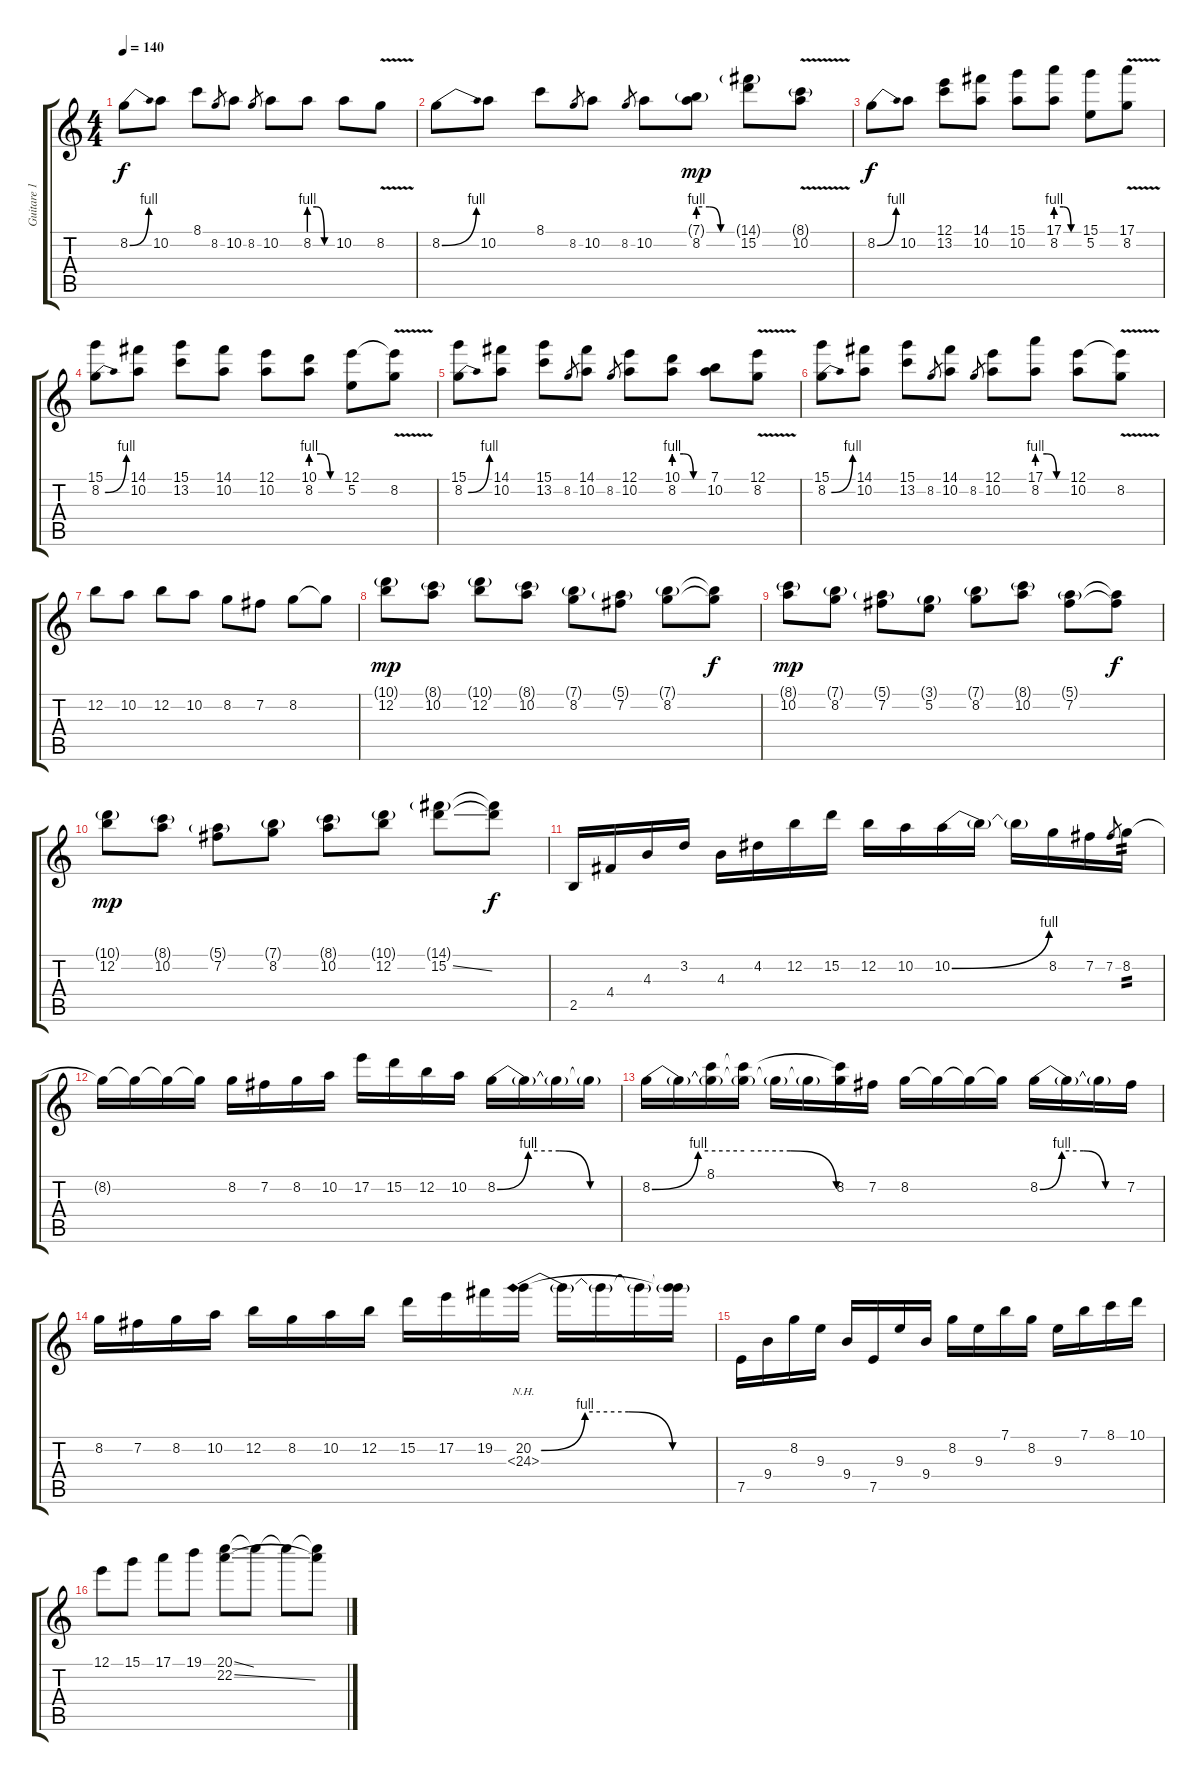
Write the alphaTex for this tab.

\track ("Guitare 1" "Guitare 1") {instrument distortionguitar}
\staff {score tabs}
\tuning (E4 B3 G3 D3 A2 E2) {hide}
\ts (4 4)
\tempo 140
\clef g2
\ks c
8.2{be (bend 0 0 60 4)}.8{dy f} 10.2.8 8.1.8 8.2.8{gr} 10.2.8 8.2.8{gr} 10.2.8 8.2{be (custom 0 4 20 4 40 0 60 0)}.8 10.2.8 8.2{v}.8 |
8.2{be (bend 0 0 60 4)}.8 10.2.8 8.1.8 8.2.8{gr} 10.2.8 8.2.8{gr} 10.2.8 (7.1{g} 8.2{be (custom 0 4 20 4 40 0 60 0)}).8{dy mp} (14.1{g} 15.2).8 (8.1{g} 10.2{v}).8 |
8.2{be (bend 0 0 60 4)}.8{dy f} 10.2.8 (12.1 13.2).8 (14.1 10.2).8 (15.1 10.2).8 (17.1 8.2{be (custom 0 4 20 4 40 0 60 0)}).8 (15.1 5.2).8 (17.1 8.2{v}).8 |
(15.1 8.2{be (bend 0 0 60 4)}).8 (14.1 10.2).8 (15.1 13.2).8 (14.1 10.2).8 (12.1 10.2).8 (10.1 8.2{be (custom 0 4 20 4 40 0 60 0)}).8 (12.1 5.2).8 (12.1{t} 8.2{v}).8 |
(15.1 8.2{be (bend 0 0 60 4)}).8 (14.1 10.2).8 (15.1 13.2).8 8.2.8{gr} (14.1 10.2).8 8.2.8{gr} (12.1 10.2).8 (10.1 8.2{be (custom 0 4 20 4 40 0 60 0)}).8 (7.1 10.2).8 (12.1 8.2{v}).8 |
(15.1 8.2{be (bend 0 0 60 4)}).8 (14.1 10.2).8 (15.1 13.2).8 8.2.8{gr} (14.1 10.2).8 8.2.8{gr} (12.1 10.2).8 (17.1 8.2{be (custom 0 4 20 4 40 0 60 0)}).8 (12.1 10.2).8 (12.1{t} 8.2{v}).8 |
12.2.8 10.2.8 12.2.8 10.2.8 8.2.8 7.2.8 8.2.8 8.2{t}.8 |
(10.1{g} 12.2).8{dy mp} (8.1{g} 10.2).8 (10.1{g} 12.2).8 (8.1{g} 10.2).8 (7.1{g} 8.2).8 (5.1{g} 7.2).8 (7.1{g} 8.2).8 (7.1{t} 8.2{t}).8{dy f} |
(8.1{g} 10.2).8{dy mp} (7.1{g} 8.2).8 (5.1{g} 7.2).8 (3.1{g} 5.2).8 (7.1{g} 8.2).8 (8.1{g} 10.2).8 (5.1{g} 7.2).8 (5.1{t} 7.2{t}).8{dy f} |
(10.1{g} 12.2).8{dy mp} (8.1{g} 10.2).8 (5.1{g} 7.2).8 (7.1{g} 8.2).8 (8.1{g} 10.2).8 (10.1{g} 12.2).8 (14.1{g} 15.2{ss}).8 (14.1{t} 15.2{t}).8{dy f} |
2.5.16 4.4.16 4.3.16 3.2.16 4.3.16 4.2.16 12.2.16 15.2.16 12.2.16 10.2.16 10.2{be (bend 0 0 60 4)}.16{instrument guitarharmonics} 10.2{t}.16 10.2{t}.16 8.2.16{instrument distortionguitar} 7.2.16 7.2.8{gr} 8.2.16{tp 2} |
8.2{t}.16 8.2{t}.16 8.2{t}.16 8.2{t}.16 8.2.16 7.2.16 8.2.16 10.2.16 17.2.16 15.2.16 12.2.16 10.2.16 8.2{be (custom 0 0 15 4 30 4 45 0 60 0)}.16{instrument guitarharmonics} 8.2{t}.16 8.2{t}.16 8.2{t}.16{instrument distortionguitar} |
8.2{be (custom 0 0 15 4 30 4 45 4 60 0)}.16 8.2{t}.16 (8.1 8.2{t}).16 (8.1{t} 8.2{t}).16 8.2{t}.16 8.2{t}.16 (8.1{t} 8.2).16 7.2.16 8.2.16 8.2{t}.16 8.2{t}.16 8.2{t}.16 8.2{be (custom 0 0 15 4 30 4 45 0 60 0)}.16 8.2{t}.16 8.2{t}.16 7.2.16 |
8.2.16 7.2.16 8.2.16 10.2.16 12.2.16 8.2.16 10.2.16 12.2.16 15.2.16 17.2.16 19.2.16 (20.2{be (custom 0 0 15 4 30 4 45 0 60 0)} 24.3{nh}).16 20.2{t}.16 20.2{t}.16 20.2{t}.16 (20.2{t} 24.3{t}).16 |
7.5.16 9.4.16 8.2.16 9.3.16 9.4.16 7.5.16 9.3.16 9.4.16 8.2.16 9.3.16 7.1.16 8.2.16 9.3.16 7.1.16 8.1.16 10.1.16 |
12.1.8 15.1.8 17.1.8 19.1.8 (20.1{ss} 22.2{ss}).8 20.1{t}.8 20.1{t}.8 (20.1{t} 22.2{t}).8
